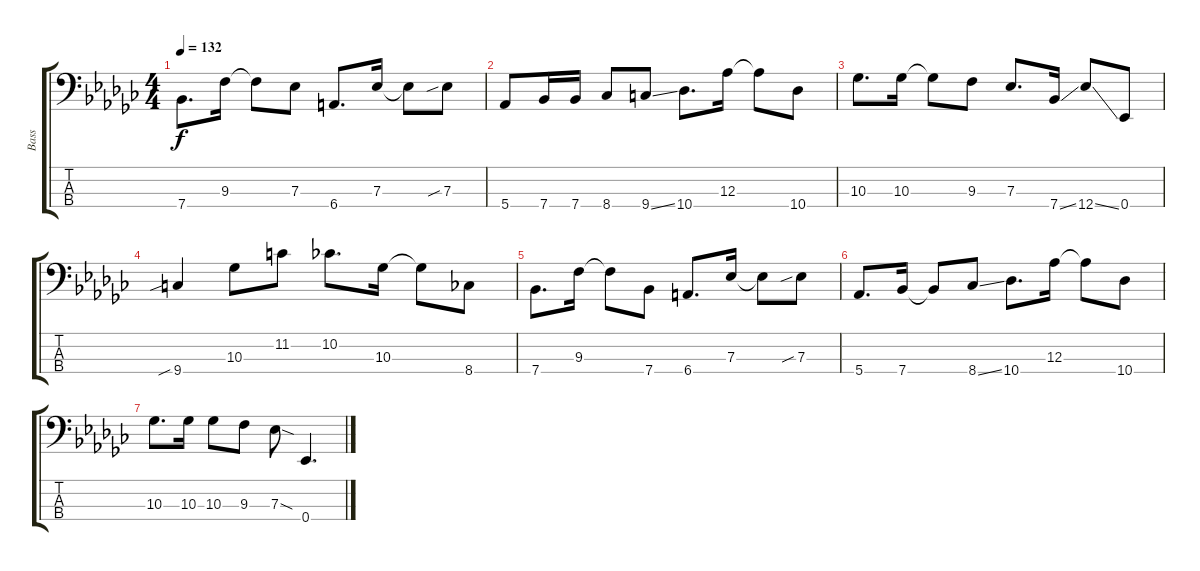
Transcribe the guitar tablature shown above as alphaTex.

\track ("Bass" "Bass") {instrument electricbassfinger}
\staff {score tabs}
\tuning (Gb2 Db2 Ab1 Eb1) {hide}
\ts (4 4)
\tempo 132
\clef f4
\ks gb
7.4.8{d dy f} 9.3.16 9.3{t}.8 7.3.8 6.4.8{d} 7.3.16 7.3{t}.8 7.3{sib}.8 |
5.4.8 7.4.16 7.4.16 8.4.8 9.4{ss}.8 10.4.8{d} 12.3.16 12.3{t}.8 10.4.8 |
10.3.8{d} 10.3.16 10.3{t}.8 9.3.8 7.3.8{d} 7.4{ss}.16 12.4{ss}.8 0.4.8 |
9.4{sib}.4 10.3.8 11.2.8 10.2.8{d} 10.3.16 10.3{t}.8 8.4.8 |
7.4.8{d} 9.3.16 9.3{t}.8 7.4.8 6.4.8{d} 7.3.16 7.3{t}.8 7.3{sib}.8 |
5.4.8{d} 7.4.16 7.4{t}.8 8.4{ss}.8 10.4.8{d} 12.3.16 12.3{t}.8 10.4.8 |
10.3.8{d} 10.3.16 10.3.8 9.3.8 7.3{sod}.8 0.4.4{d}
